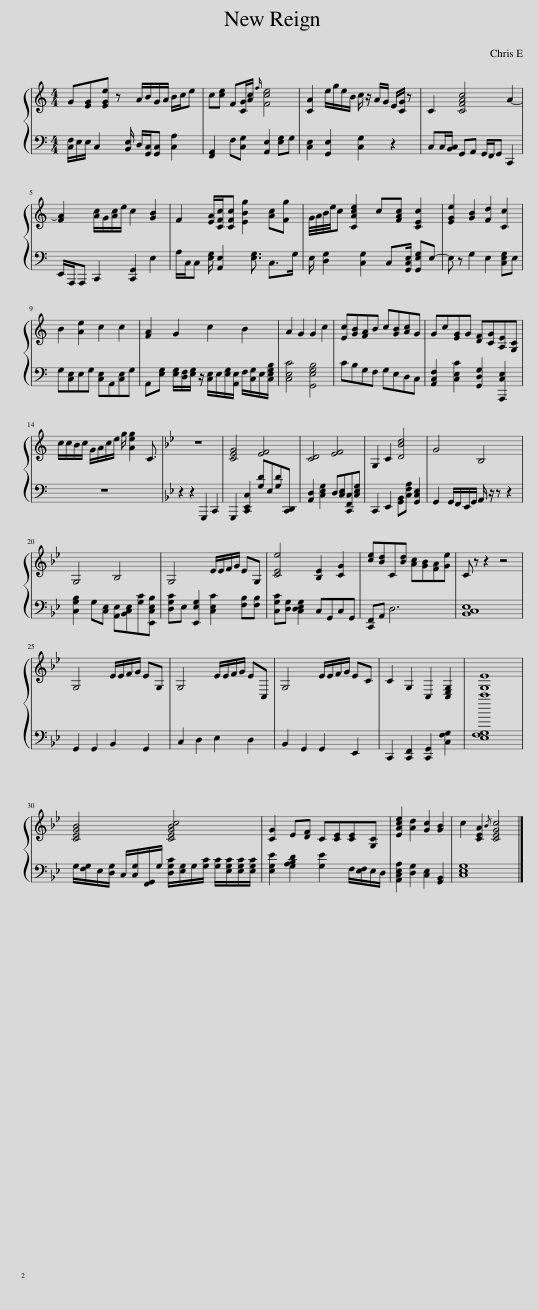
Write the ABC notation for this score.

X:1
%%score { 1 | 2 }
L:1/8
M:4/4
I:linebreak $
K:C
V:1 treble
V:2 bass
V:1
 G[EG][EGe] z A/B/G/A/ B/c/e | c[ce] F[CG]/[Ac]/{f} [Fce]4 | [CA]2 e/g/e/B/ c/ z/ A/G/ E/[CG]/ z | C2 [CFAc]4 A2- |$ [FA]2 [Ac]/G/[Ac]/e/ c2 [GB]2 | %5
 F2 [EA]/[CFc]/[CFc] [EBg]2 [Ac][Fg] | G/4A/4B/4e/4c [CAce]2 c[FAc] [CEc]2 | [EGe]2 [GB]2 [Fd]2 [Cc]2 |$ B2 [Ae]2 c2 c2 | [FA]2 G2 c2 B2 | %10
 A2 G2 G2 c2 | [Ec][GB][FA]B c[GB][Ac]G | Gc[EG]G [DF][CG][A,E][G,C] |$ c/c/B/c/ G/A/c/e/ g/ [Aeg]2 C3/2 |[K:Bb] z8 | %15
 [CEG]4 [EF]4 | [CD]4 [EF]4 | G,2 C2 [DBd]4 | G4 B,4 |$ G,4 B,4 | %20
 G,4 E/E/F/G/ EG, | [CEe]4 [B,E]2 [CG]2 | [ce][Bd]C[Bd] [Ac][GB][FA][Ge] | C z z2 z4 |$ G,4 E/E/F/G/ EG, | %25
 G,4 E/E/F/G/ EC, | G,4 E/E/F/G/ EC | C2 G,2 C,2 [C,E,G,]2 | [G,E]8 |$ [CEGB]4 [CEGBc]4 | %30
 [CG]2 E[DF] C[CE][CE][G,C] | [EAce]2 [Ad]2 [Gc]2 [GB]2 | c2 [CEA]2{/B} [CEGc]4 |] %33
V:2
 [C,F,]/E,/E,/ C,2 [B,,E,]/ D,/[G,,C,]/[G,,C,] [C,A,]2 | [F,,A,,]2 F,[C,G,] [A,,E,]2 [E,G,]G, | [C,E,]2 [G,,E,]2 [C,G,]2 z2 | C,C,/[B,,C,]/ G,,A,, G,,/F,,/G,, C,,2 |$ E,,/A,,,/A,,, C,,2 [C,,G,,]2 E,2 | %5
 A,/C,/C, [E,G,]/ [A,,E,]2 [E,G,]3/2 C,>G, | E,/ [D,G,]2 [C,G,]2 C,[G,,C,E,]/ [G,,E,G,]E,- | E, z G,2 E,2 [C,E,G,]E, |$ G,[C,E,]E,G, [C,E,]A,,[C,E,]G, | A,,[E,G,] [E,G,]/[D,F,]/[E,G,]/ z/ [C,E,]/E,/[E,G,]/[A,,E,]/ F,/[C,G,]/E,/[C,E,G,B,]/ | %10
 [C,E,C]4 [G,,E,G,B,]4 | CB,G,F, G,E,D,C, | [A,,C,F,]2 [C,E,C]2 [G,,D,G,]2 [A,,,C,E,]2 |$ z8 |[K:Bb] z2 z2 G,,,2 C,,2 | %15
 G,,,2 [C,,E,,C,]2 [G,D]E,[G,D][C,,D,,] | [A,,D,]2 [C,E,G,]2 D,[C,E,][C,,F,,C,][C,E,G,] | C,,2 E,,2 [G,,B,,][C,F,A,] [G,,C,E,]2 | G,,2 G,,/F,,/E,,/G,,/ A,,/ z/ z z2 |$ [C,G,B,]2 G,[C,E,] [A,,E,][B,,C,E,][G,C][E,,C,E,B,] | %20
 [D,G,C]E, [E,,E,G,]2 [C,E,C]2 [F,B,][F,B,] | [C,G,C][D,G,] [C,D,E,G,]2 C,G,,C,G,, | [C,,F,,]A,, D,6 | [B,,C,E,]8 |$ G,,2 G,,2 B,,2 G,,2 | %25
 C,2 D,2 E,2 D,2 | B,,2 G,,2 G,,2 E,,2 | C,,2 [C,,F,,]2 [C,,G,,]2 [C,F,G,]2 | [E,F,G,c']8 |$ G,/[F,G,]/E,/[D,G,]/ C,/[C,G,]/[F,,G,,]/G,/ [D,G,C]/[E,G,]/G,/[G,C]/ [G,C]/[E,G,C]/[E,G,C]/[E,G,C]/ | %30
 [E,G,E]2 [G,A,B,D]2 [G,E]2 F,/[E,F,]/E,/D,/ | [A,,C,E,A,]2 [D,G,]2 [C,E,]2 [G,,B,,]2 | [C,E,G,]8 |] %33
